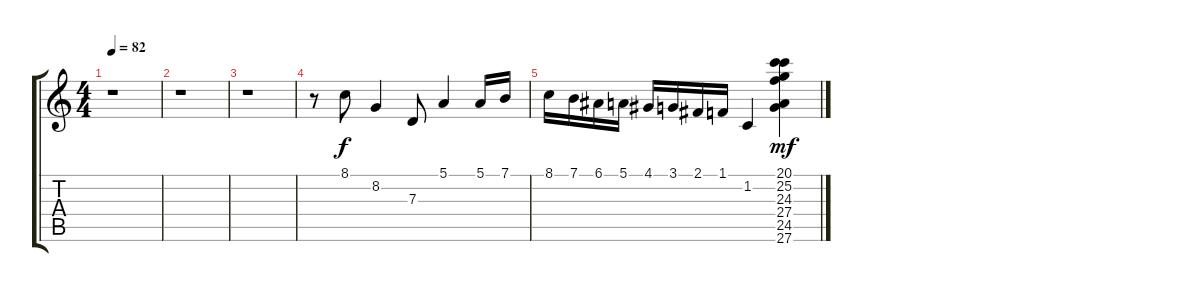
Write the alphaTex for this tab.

\track "" {instrument synthbrass2}
\staff {score tabs}
\tuning (E4 B3 G3 D3 A2 E2) {hide}
\ts (4 4)
\tempo 82
\clef g2
\ks c
r.1{dy f} |
r.1 |
r.1 |
r.8 8.1.8 8.2.4 7.3.8 5.1.4 5.1.16 7.1.16 |
8.1.16 7.1.16 6.1.16 5.1.16 4.1.16 3.1.16 2.1.16 1.1.16 1.2.4{volume 0} (20.1 25.2 24.3 27.4 24.5 27.6).4{dy mf volume 16}
